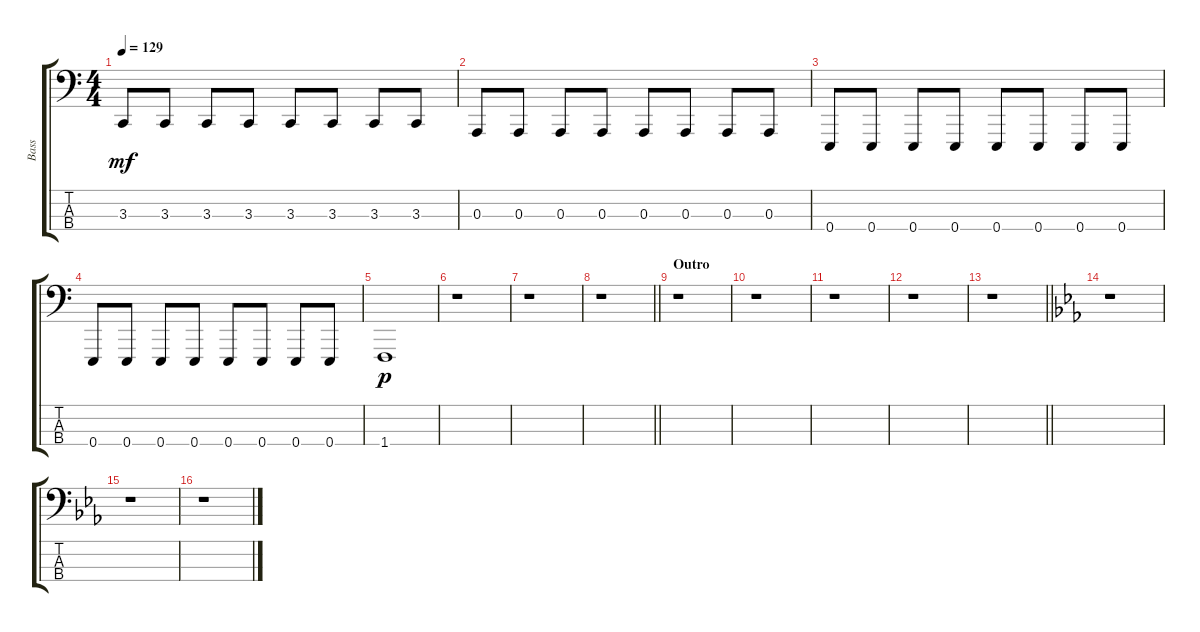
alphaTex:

\track ("Bass" "Bass") {instrument lead8bassandlead}
\staff {score tabs}
\tuning (G2 D2 A1 E1) {hide}
\ts (4 4)
\tempo 129
\clef f4
\ks c
3.3.8{dy mf} 3.3.8 3.3.8 3.3.8 3.3.8 3.3.8 3.3.8 3.3.8 |
0.3.8 0.3.8 0.3.8 0.3.8 0.3.8 0.3.8 0.3.8 0.3.8 |
0.4.8 0.4.8 0.4.8 0.4.8 0.4.8 0.4.8 0.4.8 0.4.8 |
0.4.8 0.4.8 0.4.8 0.4.8 0.4.8 0.4.8 0.4.8 0.4.8 |
1.4.1{dy p} |
r.1 |
r.1 |
\barLineRight lightlight
r.1 |
\section ("" "Outro")
r.1 |
r.1 |
r.1 |
r.1 |
\barLineRight lightlight
r.1 |
\ks eb
r.1 |
r.1 |
r.1
